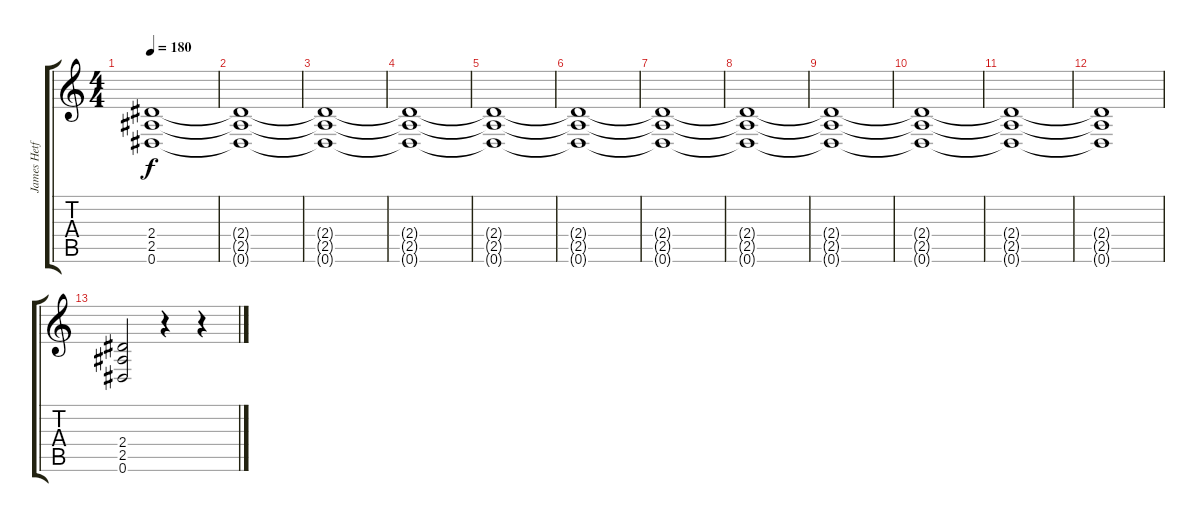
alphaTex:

\track ("James Hetfield" "James Hetf") {instrument distortionguitar}
\staff {score tabs}
\tuning (Eb4 Bb3 Gb3 Db3 Ab2 Eb2) {hide}
\ts (4 4)
\tempo 180
\clef g2
\ks c
(2.4 2.5 0.6).1{dy f} |
(2.4{t} 2.5{t} 0.6{t}).1 |
(2.4{t} 2.5{t} 0.6{t}).1 |
(2.4{t} 2.5{t} 0.6{t}).1 |
(2.4{t} 2.5{t} 0.6{t}).1 |
(2.4{t} 2.5{t} 0.6{t}).1 |
(2.4{t} 2.5{t} 0.6{t}).1 |
(2.4{t} 2.5{t} 0.6{t}).1 |
(2.4{t} 2.5{t} 0.6{t}).1 |
(2.4{t} 2.5{t} 0.6{t}).1 |
(2.4{t} 2.5{t} 0.6{t}).1 |
(2.4{t} 2.5{t} 0.6{t}).1 |
(2.4 2.5 0.6).2 r.4 r.4
